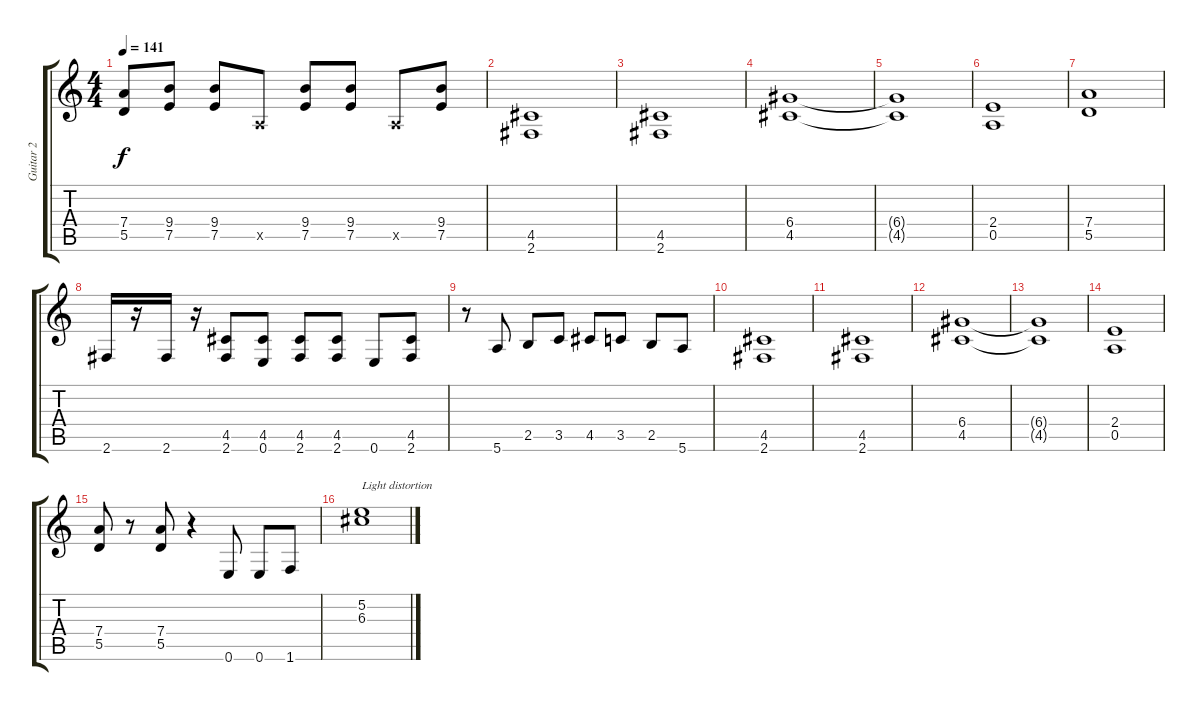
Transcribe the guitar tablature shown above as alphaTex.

\track ("Guitar 2" "Guitar 2") {instrument distortionguitar}
\staff {score tabs}
\tuning (E4 B3 G3 D3 A2 E2) {hide}
\ts (4 4)
\tempo 141
\clef g2
\ks c
(7.4{t} 5.5{t}).8{dy f} (9.4 7.5).8 (9.4 7.5).8 0.5{x}.8 (9.4 7.5).8 (9.4 7.5).8 0.5{x}.8 (9.4 7.5).8 |
(4.5 2.6).1 |
(4.5 2.6).1 |
(6.4 4.5).1 |
(6.4{t} 4.5{t}).1 |
(2.4 0.5).1 |
(7.4 5.5).1 |
2.6.16 r.16 2.6.16 r.16 (4.5 2.6).8 (4.5 0.6).8 (4.5 2.6).8 (4.5 2.6).8 0.6.8 (4.5 2.6).8 |
r.8 5.6.8 2.5.8 3.5.8 4.5.8 3.5.8 2.5.8 5.6.8 |
(4.5 2.6).1 |
(4.5 2.6).1 |
(6.4 4.5).1 |
(6.4{t} 4.5{t}).1 |
(2.4 0.5).1 |
(7.4 5.5).8 r.8 (7.4 5.5).8 r.4 0.6.8 0.6.8 1.6.8 |
(5.2 6.3).1{txt "Light distortion"}
